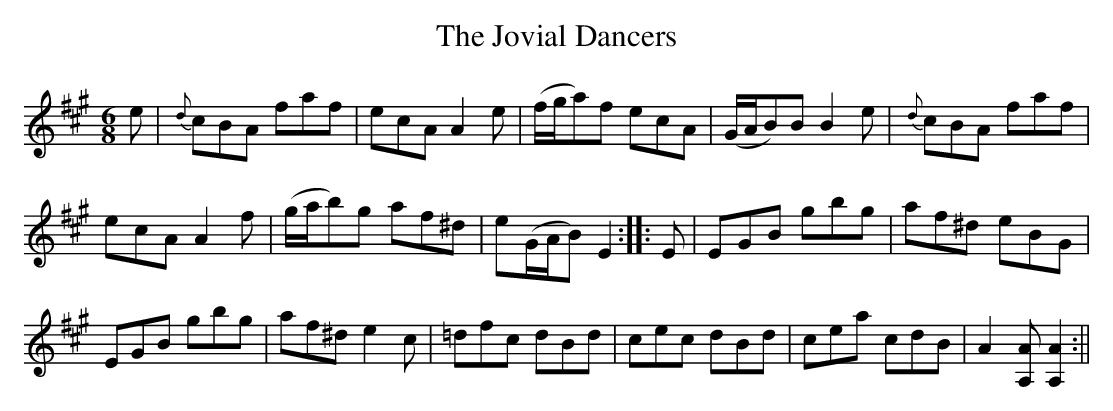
X:1
T:Jovial Dancers, The
M:6/8
L:1/8
K:A
e | {d}cBA faf | ecA A2e | (f/g/a)f ecA | (G/A/B)B B2e | {d}cBA faf |
ecA A2f | (g/a/b)g af^d | e(G/A/B) E2::E | EGB gbg | af^d eBG |
EGB gbg | af^d e2c | =dfc dBd | cec dBd | cea cdB | A2 [A,A] [A,2A2 ]:||
